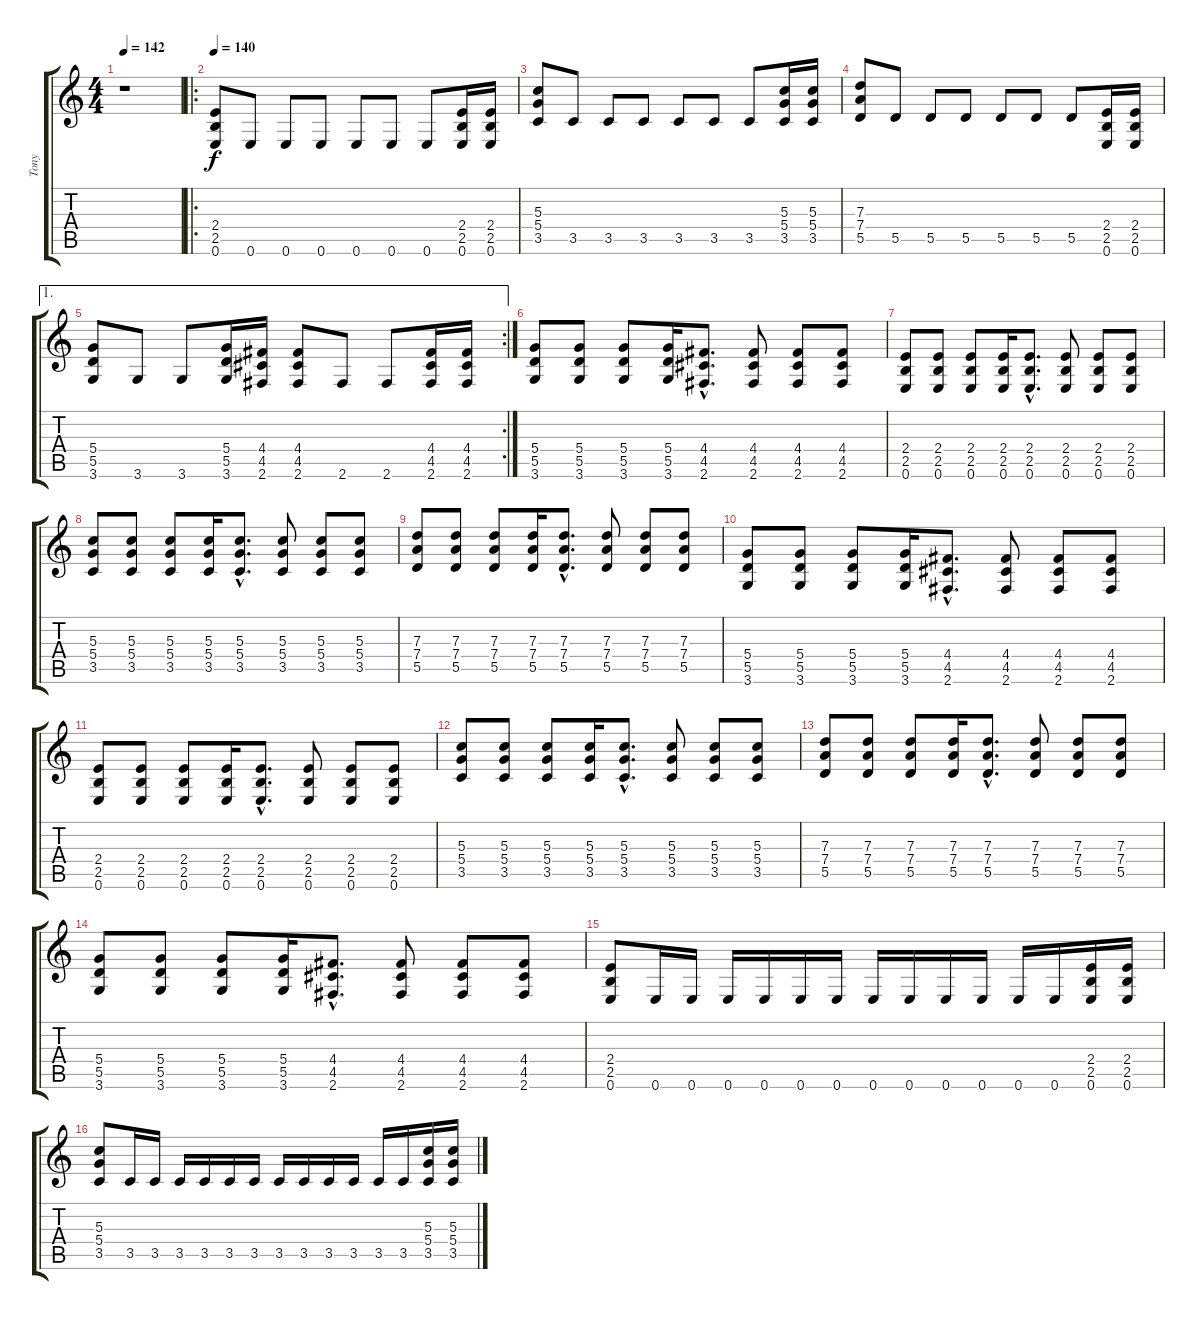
\track ("Tony" "Tony") {instrument distortionguitar}
\staff {score tabs}
\tuning (E4 B3 G3 D3 A2 E2) {hide}
\ts (4 4)
\tempo 142
\clef g2
\ks c
r.1{dy f instrument distortionguitar} |
\ro
\tempo 140
(2.4 2.5 0.6).8 0.6.8 0.6.8 0.6.8 0.6.8 0.6.8 0.6.8 (2.4 2.5 0.6).16 (2.4 2.5 0.6).16 |
(5.3 5.4 3.5).8 3.5.8 3.5.8 3.5.8 3.5.8 3.5.8 3.5.8 (5.3 5.4 3.5).16 (5.3 5.4 3.5).16 |
(7.3 7.4 5.5).8 5.5.8 5.5.8 5.5.8 5.5.8 5.5.8 5.5.8 (2.4 2.5 0.6).16 (2.4 2.5 0.6).16 |
\ae 1
\rc 2
(5.4 5.5 3.6).8 3.6.8 3.6.8 (5.4 5.5 3.6).16 (4.4 4.5 2.6).16 (4.4 4.5 2.6).8 2.6.8 2.6.8 (4.4 4.5 2.6).16 (4.4 4.5 2.6).16 |
(5.4 5.5 3.6).8 (5.4 5.5 3.6).8 (5.4 5.5 3.6).8 (5.4 5.5 3.6).16 (4.4{hac} 4.5{hac} 2.6{hac}).8{d} (4.4 4.5 2.6).8 (4.4 4.5 2.6).8 (4.4 4.5 2.6).8 |
(2.4 2.5 0.6).8 (2.4 2.5 0.6).8 (2.4 2.5 0.6).8 (2.4 2.5 0.6).16 (2.4{hac} 2.5{hac} 0.6{hac}).8{d} (2.4 2.5 0.6).8 (2.4 2.5 0.6).8 (2.4 2.5 0.6).8 |
(5.3 5.4 3.5).8 (5.3 5.4 3.5).8 (5.3 5.4 3.5).8 (5.3 5.4 3.5).16 (5.3{hac} 5.4{hac} 3.5{hac}).8{d} (5.3 5.4 3.5).8 (5.3 5.4 3.5).8 (5.3 5.4 3.5).8 |
(7.3 7.4 5.5).8 (7.3 7.4 5.5).8 (7.3 7.4 5.5).8 (7.3 7.4 5.5).16 (7.3{hac} 7.4{hac} 5.5{hac}).8{d} (7.3 7.4 5.5).8 (7.3 7.4 5.5).8 (7.3 7.4 5.5).8 |
(5.4 5.5 3.6).8 (5.4 5.5 3.6).8 (5.4 5.5 3.6).8 (5.4 5.5 3.6).16 (4.4{hac} 4.5{hac} 2.6{hac}).8{d} (4.4 4.5 2.6).8 (4.4 4.5 2.6).8 (4.4 4.5 2.6).8 |
(2.4 2.5 0.6).8 (2.4 2.5 0.6).8 (2.4 2.5 0.6).8 (2.4 2.5 0.6).16 (2.4{hac} 2.5{hac} 0.6{hac}).8{d} (2.4 2.5 0.6).8 (2.4 2.5 0.6).8 (2.4 2.5 0.6).8 |
(5.3 5.4 3.5).8 (5.3 5.4 3.5).8 (5.3 5.4 3.5).8 (5.3 5.4 3.5).16 (5.3{hac} 5.4{hac} 3.5{hac}).8{d} (5.3 5.4 3.5).8 (5.3 5.4 3.5).8 (5.3 5.4 3.5).8 |
(7.3 7.4 5.5).8 (7.3 7.4 5.5).8 (7.3 7.4 5.5).8 (7.3 7.4 5.5).16 (7.3{hac} 7.4{hac} 5.5{hac}).8{d} (7.3 7.4 5.5).8 (7.3 7.4 5.5).8 (7.3 7.4 5.5).8 |
(5.4 5.5 3.6).8 (5.4 5.5 3.6).8 (5.4 5.5 3.6).8 (5.4 5.5 3.6).16 (4.4{hac} 4.5{hac} 2.6{hac}).8{d} (4.4 4.5 2.6).8 (4.4 4.5 2.6).8 (4.4 4.5 2.6).8 |
(2.4 2.5 0.6).8 0.6.16 0.6.16 0.6.16 0.6.16 0.6.16 0.6.16 0.6.16 0.6.16 0.6.16 0.6.16 0.6.16 0.6.16 (2.4 2.5 0.6).16 (2.4 2.5 0.6).16 |
(5.3 5.4 3.5).8 3.5.16 3.5.16 3.5.16 3.5.16 3.5.16 3.5.16 3.5.16 3.5.16 3.5.16 3.5.16 3.5.16 3.5.16 (5.3 5.4 3.5).16 (5.3 5.4 3.5).16
